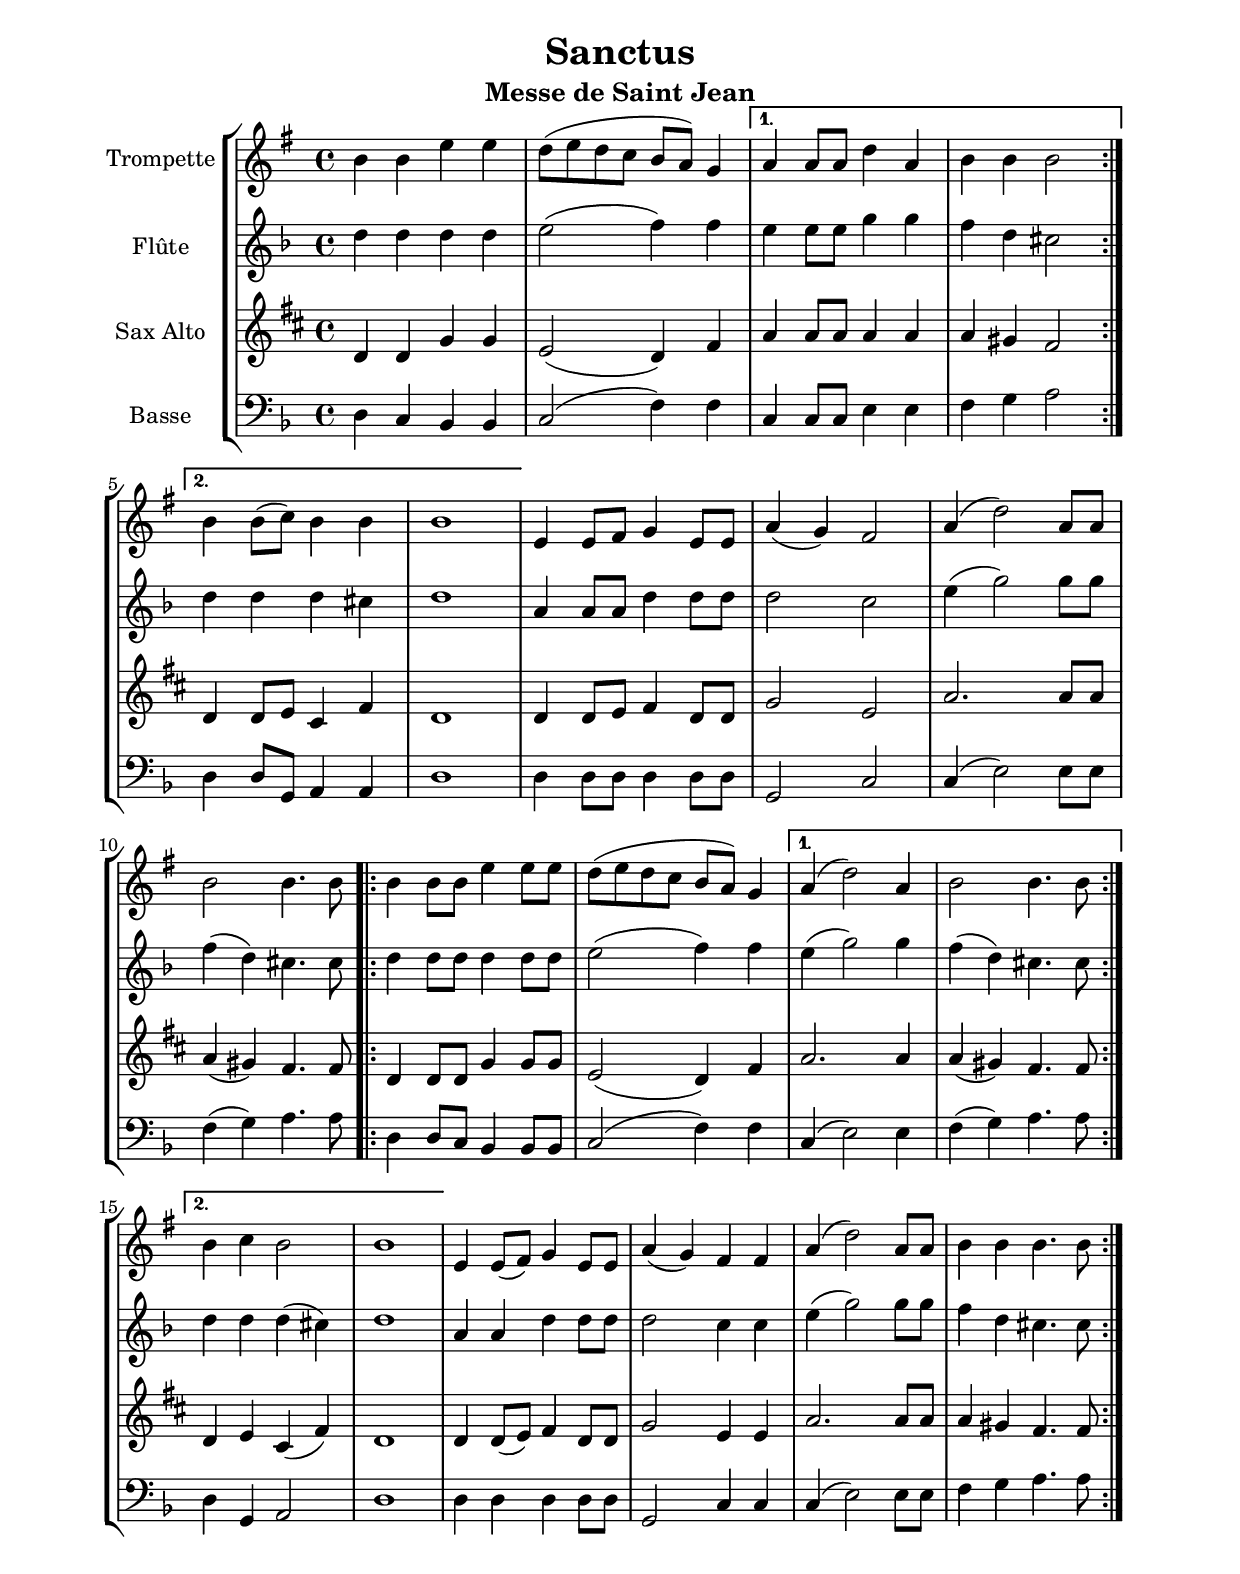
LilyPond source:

\version "2.22.1"
\language "italiano"

\header {
  title = "Sanctus"
  subtitle = "Messe de Saint Jean"
}

\include "Music.ly"
\include "../../../../utilities.ly"

\book{
  \paper {
    left-margin = 20\mm
    right-margin = 20\mm
    top-margin = 20\mm
    bottom-margin = 20\mm
  }
  
  \score {
    \new StaffGroup
    <<
      \new Staff \with { instrumentName = "Trompette" } { \forTrumpet \soprano }
      \new Staff \with { instrumentName = "Flûte" } { \forFlute \alto }
      \new Staff \with { instrumentName = "Sax Alto" } { \forSaxophoneAlto \tenor }
      \new Staff \with { instrumentName = "Basse" } { \clef bass \bass }
    >>
    \layout { 
      indent = 2\cm
      \override BreathingSign.text = \markup { \musicglyph "comma" }
    }
  }
}

